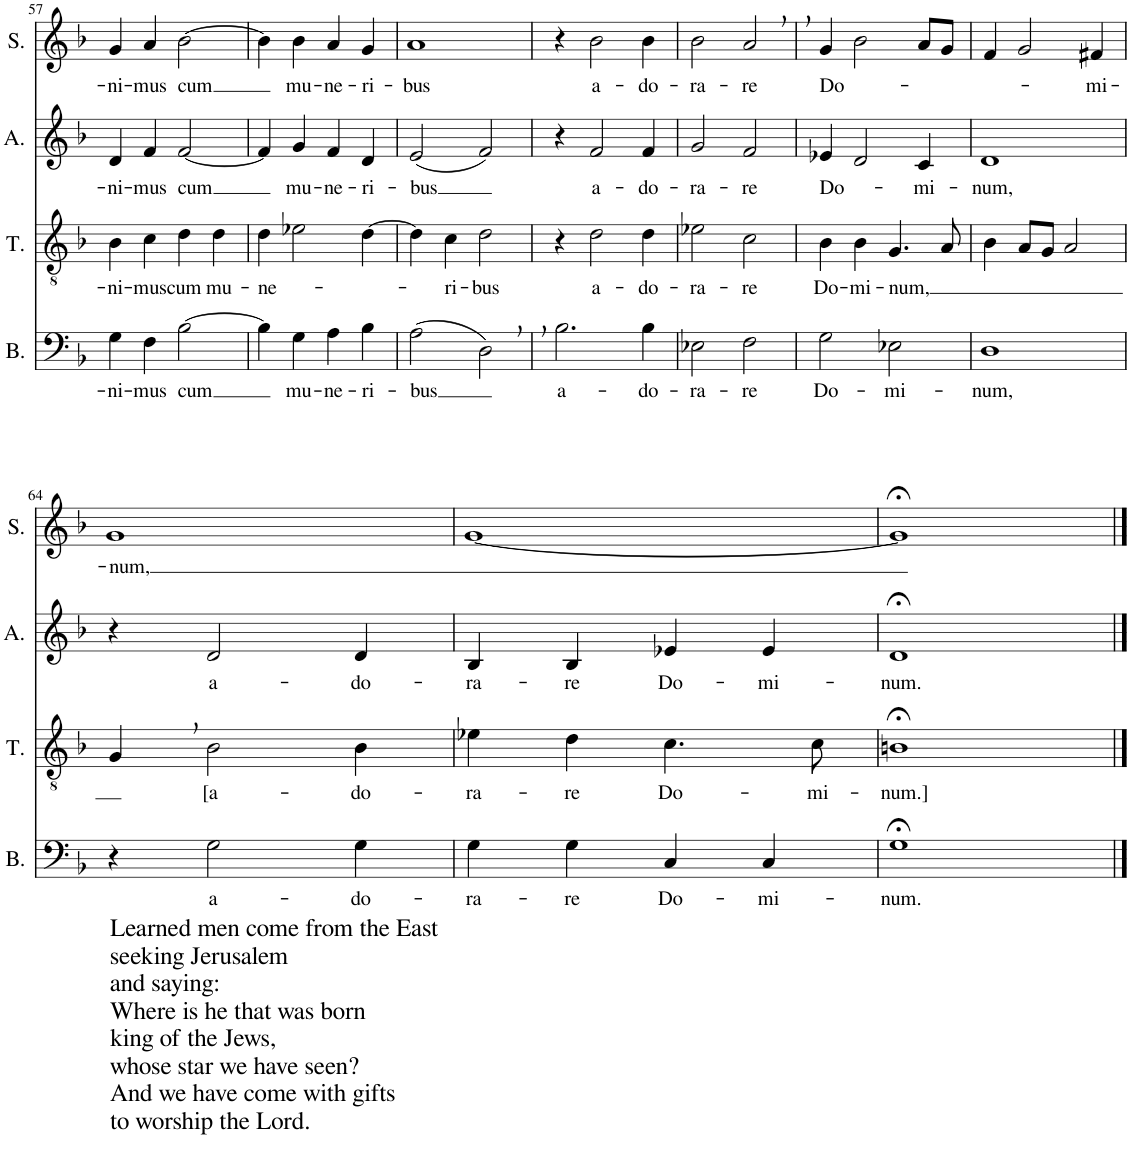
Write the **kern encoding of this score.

**kern	**text	**kern	**text	**kern	**text	**kern	**text
*part4	*part4	*part3	*part3	*part2	*part2	*part1	*part1
*staff4	*staff4	*staff3	*staff3	*staff2	*staff2	*staff1	*staff1
*I"Basse	*	*I"Ténor	*	*I"Alto	*	*I"Soprano	*
*I'B.	*	*I'T.	*	*I'A.	*	*I'S.	*
!!LO:PB:g=z
*clefF4	*	*clefGv2	*	*clefG2	*	*clefG2	*
*k[b-]	*	*k[b-]	*	*k[b-]	*	*k[b-]	*
*M2/2	*	*M2/2	*	*M2/2	*	*M2/2	*
*met(c|)	*	*met(c|)	*	*met(c|)	*	*met(c|)	*
=57	=57	=57	=57	=57	=57	=57	=57
!	!LO:LY:b	!	!LO:LY:b	!	!LO:LY:b	!	!LO:LY:b
4G\	-ni-	4B-\	-ni-	4d/	-ni-	4g/	-ni-
!	!LO:LY:b	!	!LO:LY:b	!	!LO:LY:b	!	!LO:LY:b
4F\	-mus	4c\	-mus	4f/	-mus	4a/	-mus
!	!LO:LY:b	!	!LO:LY:b	!	!LO:LY:b	!	!LO:LY:b
[2B-\	cum	4d\	cum	[2f/	-cum	[2b-\	cum
!	!	!	!LO:LY:b	!	!	!	!
.	.	4d\	mu-	.	.	.	.
=58	=58	=58	=58	=58	=58	=58	=58
!	!	!	!LO:LY:b	!	!	!	!
4B-\]	.	4d\	-ne-	4f/]	.	4b-\]	.
!	!LO:LY:b	!	!	!	!LO:LY:b	!	!LO:LY:b
4G\	mu-	2e-X\	.	4g/	mu-	4b-\	mu-
!	!LO:LY:b	!	!	!	!LO:LY:b	!	!LO:LY:b
4A\	-ne-	.	.	4f/	-ne-	4a/	-ne-
!	!LO:LY:b	!	!	!	!LO:LY:b	!	!LO:LY:b
4B-\	-ri-	[4d\	.	4d/	-ri-	4g/	-ri-
=59	=59	=59	=59	=59	=59	=59	=59
!	!LO:LY:b	!	!	!	!LO:LY:b	!	!LO:LY:b
(2A\	-bus	4d\]	.	(2e/	-bus	1a	-bus
!	!	!	!LO:LY:b	!	!	!	!
.	.	4c\	-ri-	.	.	.	.
!	!	!	!LO:LY:b	!	!	!	!
2D,\)	.	2d\	-bus	2f/)	.	.	.
=60	=60	=60	=60	=60	=60	=60	=60
!	!LO:LY:b	!	!	!	!	!	!
2.B-\	a-	4r	.	4r	.	4r	.
!	!	!	!LO:LY:b	!	!LO:LY:b	!	!LO:LY:b
.	.	2d\	a-	2f/	a-	2b-\	a-
!	!LO:LY:b	!	!LO:LY:b	!	!LO:LY:b	!	!LO:LY:b
4B-\	-do-	4d\	-do-	4f/	-do-	4b-\	-do-
=61	=61	=61	=61	=61	=61	=61	=61
!	!LO:LY:b	!	!LO:LY:b	!	!LO:LY:b	!	!LO:LY:b
2E-X\	-ra-	2e-X\	-ra-	2g/	-ra-	2b-\	-ra-
!	!LO:LY:b	!	!LO:LY:b	!	!LO:LY:b	!	!LO:LY:b
2F\	-re	2c\	-re	2f/	-re	2a,/	-re
=62	=62	=62	=62	=62	=62	=62	=62
!	!LO:LY:b	!	!LO:LY:b	!	!LO:LY:b	!	!LO:LY:b
2G\	Do-	4B-\	Do-	4e-X/	Do-	4g/	Do-
!	!	!	!LO:LY:b	!	!	!	!
.	.	4B-\	-mi-	2d/	.	2b-\	.
!	!LO:LY:b	!	!LO:LY:b	!	!	!	!
2E-X\	-mi-	4.G/	-num,	.	.	.	.
!	!	!	!	!	!LO:LY:b	!	!
.	.	.	.	4c/	-mi-	8a/L	.
.	.	8A/	.	.	.	8g/J	.
=63	=63	=63	=63	=63	=63	=63	=63
!	!LO:LY:b	!	!	!	!LO:LY:b	!	!
1D	-num,	4B-\	.	1d	-num,	4f/	.
.	.	8A/L	.	.	.	2g/	.
.	.	8G/J	.	.	.	.	.
.	.	2A/	.	.	.	.	.
!	!	!	!	!	!	!	!LO:LY:b
.	.	.	.	.	.	4f#X/	-mi-
!!LO:LB:g=z
=64	=64	=64	=64	=64	=64	=64	=64
!LO:TX:b:t=Learned men come from the East	!	!	!	!	!	!	!
!LO:TX:b:t=seeking Jerusalem	!	!	!	!	!	!	!
!LO:TX:b:t=and saying&colon;	!	!	!	!	!	!	!
!LO:TX:b:t=Where is he that was born	!	!	!	!	!	!	!
!LO:TX:b:t=king of the Jews,	!	!	!	!	!	!	!
!LO:TX:b:t=whose star we have seen?	!	!	!	!	!	!	!
!LO:TX:b:t=And we have come with gifts	!	!	!	!	!	!	!
!LO:TX:b:t=to worship the Lord.	!	!	!	!	!	!	!
!	!	!	!	!	!	!	!LO:LY:b
4r	.	4G,/	.	4r	.	1g	-num,
!	!LO:LY:b	!	!LO:LY:b	!	!LO:LY:b	!	!
2G\	a-	2B-\	[a-	2d/	a-	.	.
!	!LO:LY:b	!	!LO:LY:b	!	!LO:LY:b	!	!
4G\	-do-	4B-\	-do-	4d/	-do-	.	.
=65	=65	=65	=65	=65	=65	=65	=65
!	!LO:LY:b	!	!LO:LY:b	!	!LO:LY:b	!	!
4G\	-ra-	4e-X\	-ra-	4B-/	-ra-	[1g	.
!	!LO:LY:b	!	!LO:LY:b	!	!LO:LY:b	!	!
4G\	-re	4d\	-re	4B-/	-re	.	.
!	!LO:LY:b	!	!LO:LY:b	!	!LO:LY:b	!	!
4C/	Do-	4.c\	Do-	4e-X/	Do-	.	.
!	!LO:LY:b	!	!	!	!LO:LY:b	!	!
4C/	-mi-	.	.	4e-/	-mi-	.	.
!	!	!	!LO:LY:b	!	!	!	!
.	.	8c\	-mi-	.	.	.	.
=66	=66	=66	=66	=66	=66	=66	=66
!	!LO:LY:b	!	!LO:LY:b	!	!LO:LY:b	!	!
1G;<	-num.	1Bn;<	-num.]	1d;<	-num.	1g;<]	.
==	==	==	==	==	==	==	==
*-	*-	*-	*-	*-	*-	*-	*-
